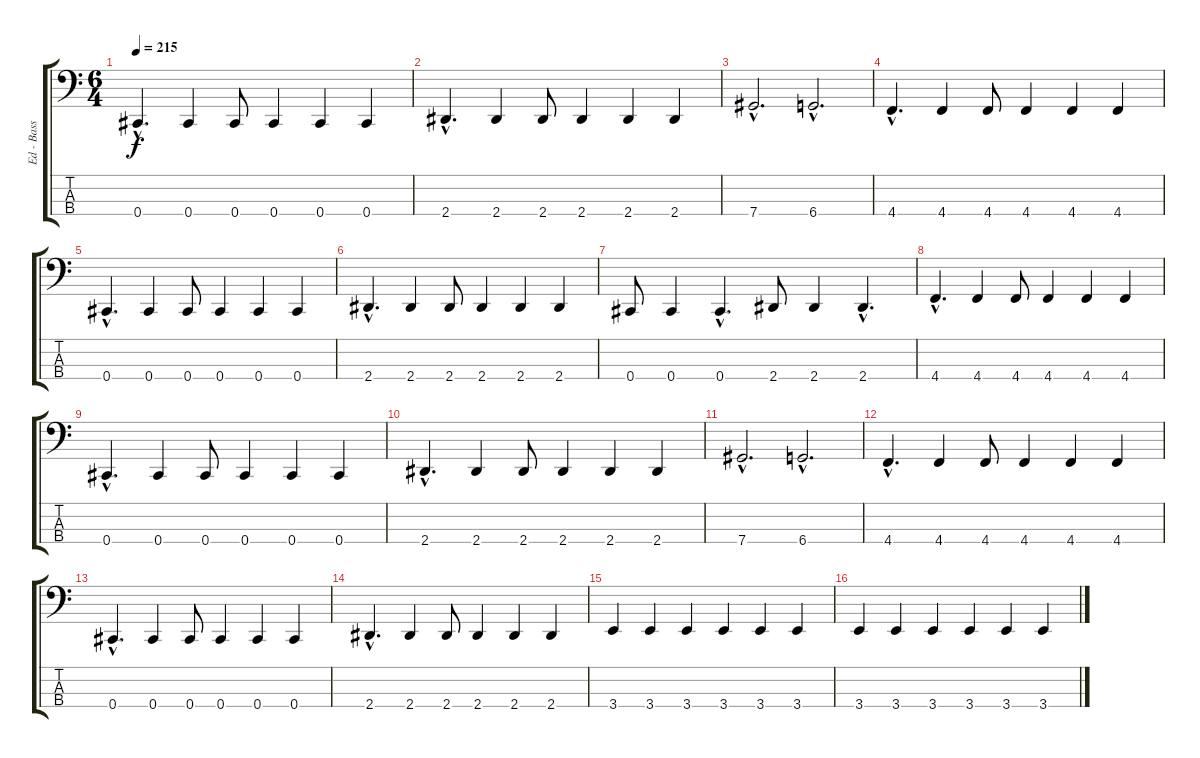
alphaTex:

\track ("Ed - Bass" "Ed - Bass") {instrument electricbasspick}
\staff {score tabs}
\tuning (Gb2 Db2 Ab1 Db1) {hide}
\ts (6 4)
\tempo 215
\clef f4
\ks c
0.4{hac}.4{d dy f} 0.4.4 0.4.8 0.4.4 0.4.4 0.4.4 |
2.4{hac}.4{d} 2.4.4 2.4.8 2.4.4 2.4.4 2.4.4 |
7.4{hac}.2{d} 6.4{hac}.2{d} |
4.4{hac}.4{d} 4.4.4 4.4.8 4.4.4 4.4.4 4.4.4 |
0.4{hac}.4{d} 0.4.4 0.4.8 0.4.4 0.4.4 0.4.4 |
2.4{hac}.4{d} 2.4.4 2.4.8 2.4.4 2.4.4 2.4.4 |
0.4.8 0.4.4 0.4{hac}.4{d} 2.4.8 2.4.4 2.4{hac}.4{d} |
4.4{hac}.4{d} 4.4.4 4.4.8 4.4.4 4.4.4 4.4.4 |
0.4{hac}.4{d} 0.4.4 0.4.8 0.4.4 0.4.4 0.4.4 |
2.4{hac}.4{d} 2.4.4 2.4.8 2.4.4 2.4.4 2.4.4 |
7.4{hac}.2{d} 6.4{hac}.2{d} |
4.4{hac}.4{d} 4.4.4 4.4.8 4.4.4 4.4.4 4.4.4 |
0.4{hac}.4{d} 0.4.4 0.4.8 0.4.4 0.4.4 0.4.4 |
2.4{hac}.4{d} 2.4.4 2.4.8 2.4.4 2.4.4 2.4.4 |
3.4.4 3.4.4 3.4.4 3.4.4 3.4.4 3.4.4 |
3.4.4 3.4.4 3.4.4 3.4.4 3.4.4 3.4.4
